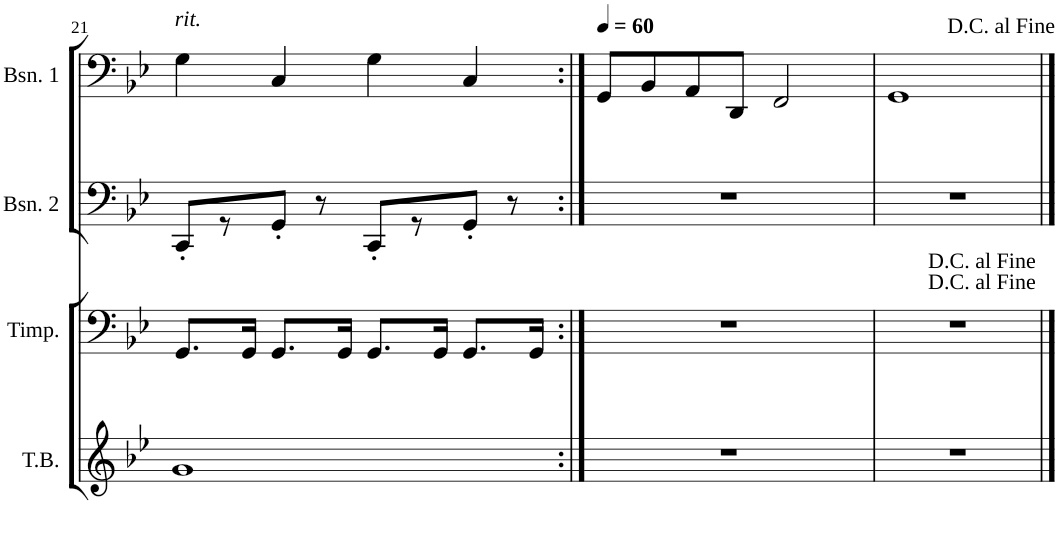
**kern	**kern	**kern	**kern
*part4	*part3	*part2	*part1
*staff4	*staff3	*staff2	*staff1
*I"Tubular Bells	*I"Timpani	*I"Bassoon 2	*I"Bassoon 1
*I'T.B.	*I'Timp.	*I'Bsn. 2	*I'Bsn. 1
!!LO:PB:g=z
*clefG2	*clefF4	*clefF4	*clefF4
*k[b-e-]	*k[b-e-]	*k[b-e-]	*k[b-e-]
*B-:	*B-:	*B-:	*B-:
*M4/4	*M4/4	*M4/4	*M4/4
=21	=21	=21	=21
!	!	!	!LO:TX:a:i:t=rit.
1g	8.GG/L	8CC'/L	4G\
.	.	8r	.
.	16GG/Jk	.	.
.	8.GG/L	8GG'/J	4C/
.	.	8r	.
.	16GG/Jk	.	.
.	8.GG/L	8CC'/L	4G\
.	.	8r	.
.	16GG/Jk	.	.
.	8.GG/L	8GG'/J	4C/
.	.	8r	.
.	16GG/Jk	.	.
=22:|!	=22:|!	=22:|!	=22:|!
*	*	*	*MM60
1r	1r	1r	8GG/L
.	.	.	8BB-/
.	.	.	8AA/
.	.	.	8DD/J
.	.	.	2FF/
=23	=23	=23	=23
1r	1r	1r	1GG
==	==	==	==
*-	*-	*-	*-
